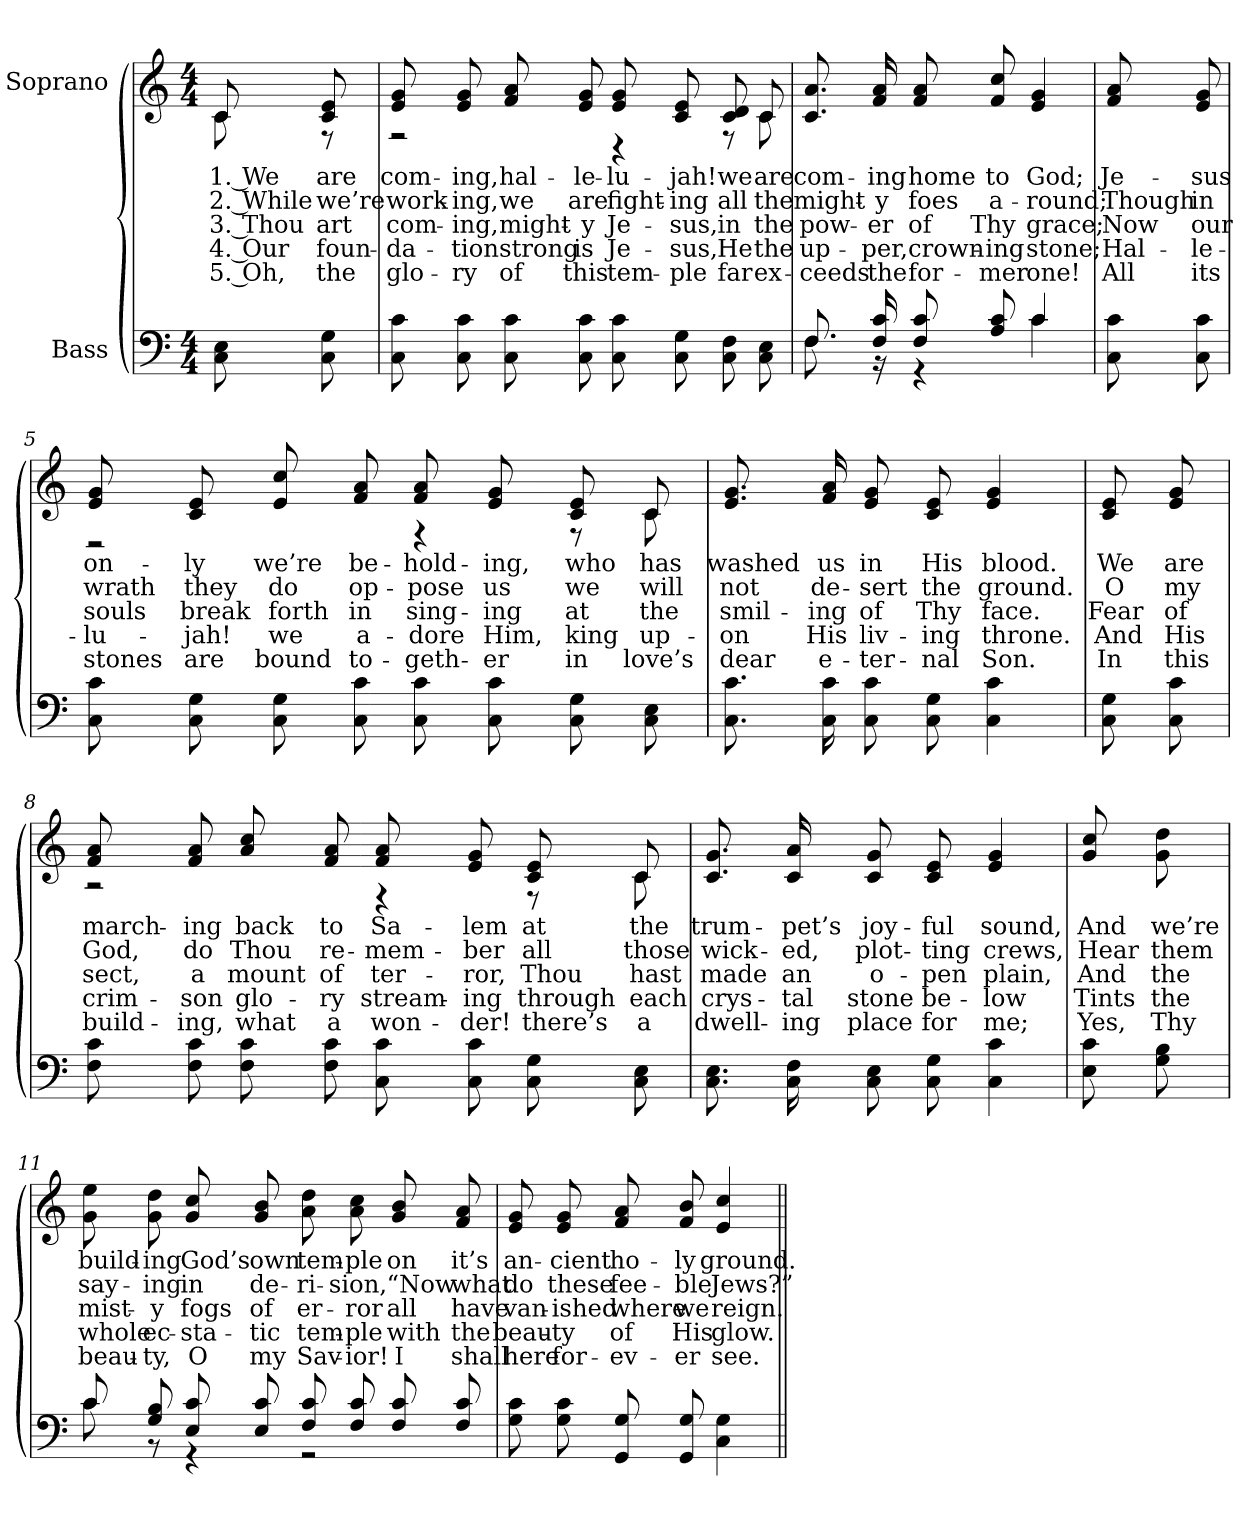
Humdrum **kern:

**kern	**kern	**text	**text	**text	**text	**text
*part2	*part1	*part1	*part1	*part1	*part1	*part1
*staff2	*staff1	*staff1	*staff1	*staff1	*staff1	*staff1
*I"Bass	*I"Soprano	*	*	*	*	*
*clefF4	*clefG2	*	*	*	*	*
*k[]	*k[]	*	*	*	*	*
*C:	*C:	*	*	*	*	*
*M4/4	*M4/4	*	*	*	*	*
*MM100	*MM100	*	*	*	*	*
=1	=1	=1	=1	=1	=1	=1
*	*^	*	*	*	*	*
8C 8EL	8cL	8cL	-1. We	-2. While	-3. Thou	-4. Our	-5. Oh,
8C 8G	8c 8e	8r	-are	-we’re	-art	-foun-	-the
=2	=2	=2	=2	=2	=2	=2	=2
8C 8cL	8e 8gL	2r	-com-	-work-	-com-	-da-	-glo-
8C 8c	8e 8g	.	-ing,	-ing,	-ing,	-tion	-ry
8C 8cL	8f 8aL	.	-hal-	-we	-might-	-strong	-of
8C 8c	8e 8g	.	-le-	-are	-y	-is	-this
8C 8cL	8e 8gL	4r	-lu-	-fight-	-Je-	-Je-	-tem-
8C 8G	8c 8e	.	-jah!	-ing	-sus,	-sus,	-ple
8C 8FL	8c 8dL	8r	-we	-all	-in	-He	-far
8C 8E	8c	8c	-are	-the	-the	-the	-ex-
*	*v	*v	*	*	*	*	*
=3	=3	=3	=3	=3	=3	=3
*^	*	*	*	*	*	*
8.FL	8.FL	8.c 8.aL	-com-	-might-	-pow-	-up-	-ceeds
16F 16c	16r	16f 16a	-ing	-y	-er	-per,	-the
8F 8cL	4r	8f 8aL	-home	-foes	-of	-crown-	-for-
8A 8c	.	8f 8cc	-to	-a-	-Thy	-ing	-mer
4c	4c	4e 4g	-God;	-round;	-grace;	-stone;	-one!
*v	*v	*	*	*	*	*	*
=4	=4	=4	=4	=4	=4	=4
8C 8cL	8f 8aL	-Je-	-Though	-Now	-Hal-	-All
8C 8c	8e 8g	-sus	-in	-our	-le-	-its
=5	=5	=5	=5	=5	=5	=5
*	*^	*	*	*	*	*
8C 8cL	8e 8gL	2r	-on-	-wrath	-souls	-lu-	-stones
8C 8G	8c 8e	.	-ly	-they	-break	-jah!	-are
8C 8GL	8e 8ccL	.	-we’re	-do	-forth	-we	-bound
8C 8c	8f 8a	.	-be-	-op-	-in	-a-	-to-
8C 8cL	8f 8aL	4r	-hold-	-pose	-sing-	-dore	-geth-
8C 8c	8e 8g	.	-ing,	-us	-ing	-Him,	-er
8C 8GL	8c 8eL	8r	-who	-we	-at	-king	-in
8C 8E	8c	8c	-has	-will	-the	-up-	-love’s
*	*v	*v	*	*	*	*	*
=6	=6	=6	=6	=6	=6	=6
8.C 8.cL	8.e 8.gL	-washed	-not	-smil-	-on	-dear
16C 16c	16f 16a	-us	-de-	-ing	-His	-e-
8C 8cL	8e 8gL	-in	-sert	-of	-liv-	-ter-
8C 8G	8c 8e	-His	-the	-Thy	-ing	-nal
4C 4c	4e 4g	-blood.	-ground.	-face.	-throne.	-Son.
=7	=7	=7	=7	=7	=7	=7
8C 8GL	8c 8eL	-We	-O	-Fear	-And	-In
8C 8c	8e 8g	-are	-my	-of	-His	-this
=8	=8	=8	=8	=8	=8	=8
*	*^	*	*	*	*	*
8F 8cL	8f 8aL	2r	-march-	-God,	-sect,	-crim-	-build-
8F 8c	8f 8a	.	-ing	-do	-a	-son	-ing,
8F 8cL	8a 8ccL	.	-back	-Thou	-mount	-glo-	-what
8F 8c	8f 8a	.	-to	-re-	-of	-ry	-a
8C 8cL	8f 8aL	4r	-Sa-	-mem-	-ter-	-stream-	-won-
8C 8c	8e 8g	.	-lem	-ber	-ror,	-ing	-der!
8C 8GL	8c 8eL	8r	-at	-all	-Thou	-through	-there’s
8C 8E	8c	8c	-the	-those	-hast	-each	-a
*	*v	*v	*	*	*	*	*
=9	=9	=9	=9	=9	=9	=9
8.C 8.EL	8.c 8.gL	-trum-	-wick-	-made	-crys-	-dwell-
16C 16F	16c 16a	-pet’s	-ed,	-an	-tal	-ing
8C 8EL	8c 8gL	-joy-	-plot-	-o-	-stone	-place
8C 8G	8c 8e	-ful	-ting	-pen	-be-	-for
4C 4c	4e 4g	-sound,	-crews,	-plain,	-low	-me;
=10	=10	=10	=10	=10	=10	=10
8E 8cL	8g 8ccL	-And	-Hear	-And	-Tints	-Yes,
8G 8B	8g 8dd	-we’re	-them	-the	-the	-Thy
=11	=11	=11	=11	=11	=11	=11
*^	*	*	*	*	*	*
8cL	8cL	8g 8eeL	-build-	-say-	-mist-	-whole	-beau-
8G 8B	8r	8g 8dd	-ing	-ing	-y	-ec-	-ty,
8E 8cL	4r	8g 8ccL	-God’s	-in	-fogs	-sta-	-O
8E 8c	.	8g 8b	-own	-de-	-of	-tic	-my
8F 8cL	2r	8a 8ddL	-tem-	-ri-	-er-	-tem-	-Sav-
8F 8c	.	8a 8cc	-ple	-sion,	-ror	-ple	-ior!
8F 8cL	.	8g 8bL	-on	-“Now	-all	-with	-I
8F 8c	.	8f 8a	-it’s	-what	-have	-the	-shall
*v	*v	*	*	*	*	*	*
=12	=12	=12	=12	=12	=12	=12
8G 8cL	8e 8gL	-an-	-do	-van-	-beau-	-here
8G 8c	8e 8g	-cient	-these	-ished	-ty	-for-
8GG 8GL	8f 8aL	-ho-	-fee-	-where	-of	-ev-
8GG 8G	8f 8b	-ly	-ble	-we	-His	-er
4C 4G	4e 4cc	-ground.	-Jews?”	-reign.	-glow.	-see.
=||	=||	=||	=||	=||	=||	=||
*-	*-	*-	*-	*-	*-	*-
